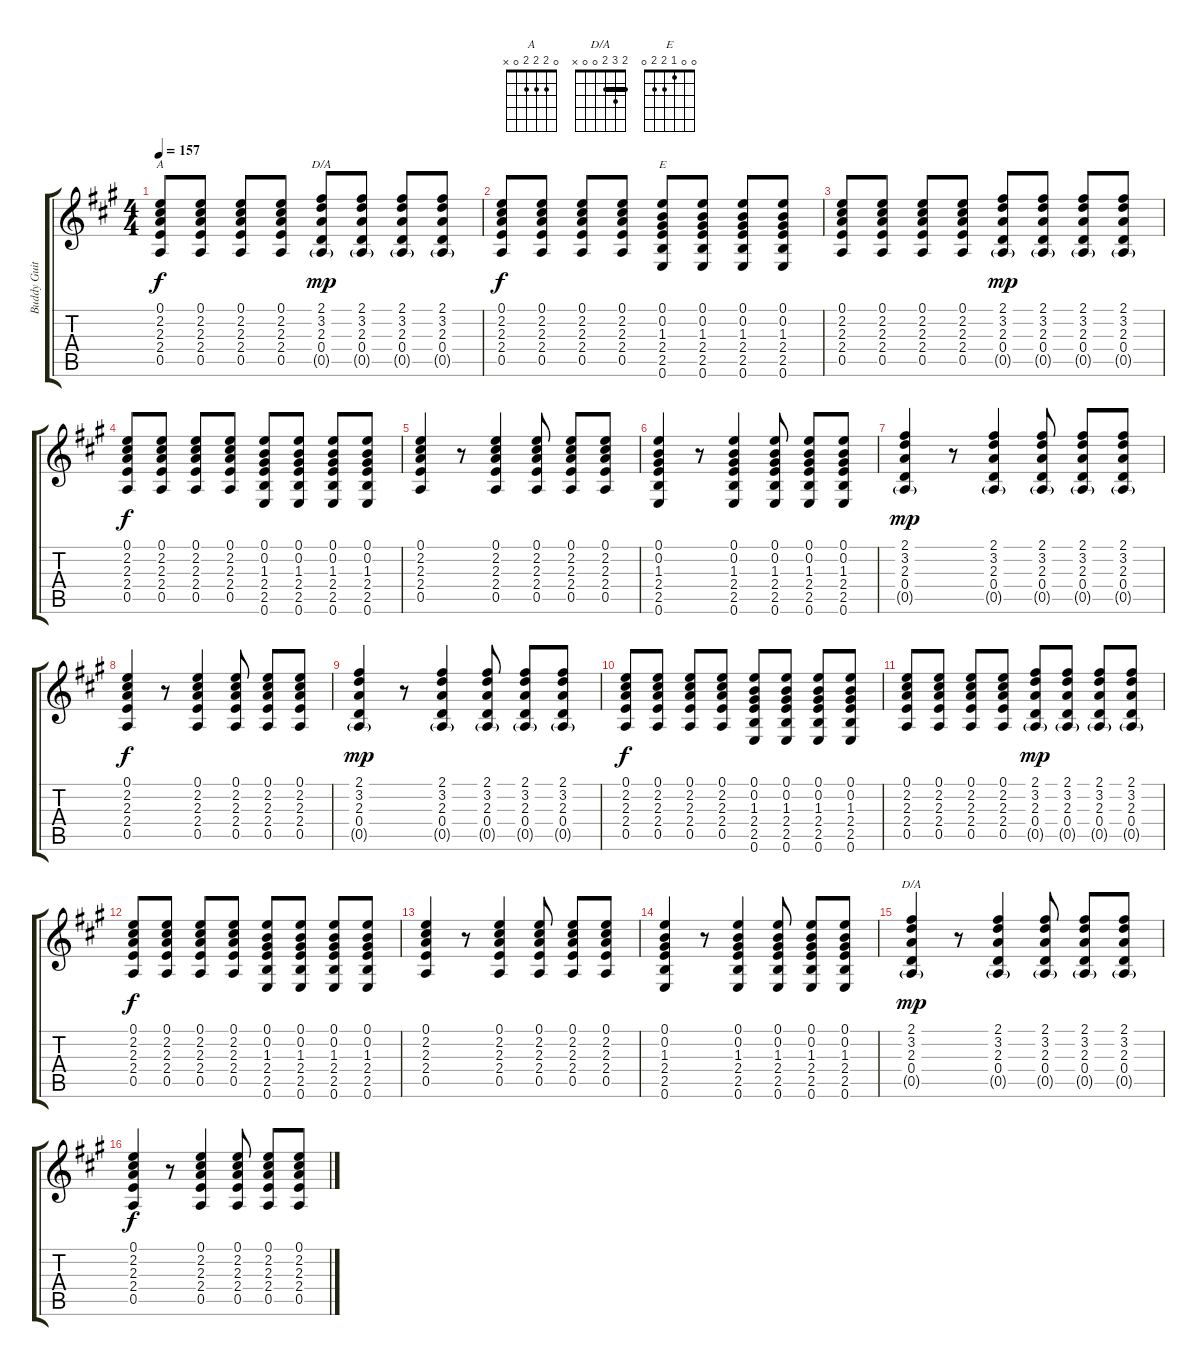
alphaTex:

\track ("Buddy Guitar" "Buddy Guit") {instrument acousticguitarsteel}
\staff {score tabs}
\tuning (E4 B3 G3 D3 A2 E2) {hide}
\chord ("A" 0 2 2 2 0 x)
\chord ("D/A" 2 3 2 0 0 x)
\chord ("E" 0 0 1 2 2 0)
\chord ("D/A" 2 3 2 0 0 x) {barre 2}
\ts (4 4)
\tempo 157
\clef g2
\ks a
(0.1 2.2 2.3 2.4 0.5).8{ch "A" dy f instrument acousticguitarsteel} (0.1 2.2 2.3 2.4 0.5).8 (0.1 2.2 2.3 2.4 0.5).8 (0.1 2.2 2.3 2.4 0.5).8 (2.1 3.2 2.3 0.4 0.5{g}).8{ch "D/A" dy mp} (2.1 3.2 2.3 0.4 0.5{g}).8 (2.1 3.2 2.3 0.4 0.5{g}).8 (2.1 3.2 2.3 0.4 0.5{g}).8 |
(0.1 2.2 2.3 2.4 0.5).8{dy f} (0.1 2.2 2.3 2.4 0.5).8 (0.1 2.2 2.3 2.4 0.5).8 (0.1 2.2 2.3 2.4 0.5).8 (0.1 0.2 1.3 2.4 2.5 0.6).8{ch "E"} (0.1 0.2 1.3 2.4 2.5 0.6).8 (0.1 0.2 1.3 2.4 2.5 0.6).8 (0.1 0.2 1.3 2.4 2.5 0.6).8 |
(0.1 2.2 2.3 2.4 0.5).8 (0.1 2.2 2.3 2.4 0.5).8 (0.1 2.2 2.3 2.4 0.5).8 (0.1 2.2 2.3 2.4 0.5).8 (2.1 3.2 2.3 0.4 0.5{g}).8{dy mp} (2.1 3.2 2.3 0.4 0.5{g}).8 (2.1 3.2 2.3 0.4 0.5{g}).8 (2.1 3.2 2.3 0.4 0.5{g}).8 |
(0.1 2.2 2.3 2.4 0.5).8{dy f} (0.1 2.2 2.3 2.4 0.5).8 (0.1 2.2 2.3 2.4 0.5).8 (0.1 2.2 2.3 2.4 0.5).8 (0.1 0.2 1.3 2.4 2.5 0.6).8 (0.1 0.2 1.3 2.4 2.5 0.6).8 (0.1 0.2 1.3 2.4 2.5 0.6).8 (0.1 0.2 1.3 2.4 2.5 0.6).8 |
(0.1 2.2 2.3 2.4 0.5).4 r.8 (0.1 2.2 2.3 2.4 0.5).4 (0.1 2.2 2.3 2.4 0.5).8 (0.1 2.2 2.3 2.4 0.5).8 (0.1 2.2 2.3 2.4 0.5).8 |
(0.1 0.2 1.3 2.4 2.5 0.6).4 r.8 (0.1 0.2 1.3 2.4 2.5 0.6).4 (0.1 0.2 1.3 2.4 2.5 0.6).8 (0.1 0.2 1.3 2.4 2.5 0.6).8 (0.1 0.2 1.3 2.4 2.5 0.6).8 |
(2.1 3.2 2.3 0.4 0.5{g}).4{dy mp} r.8 (2.1 3.2 2.3 0.4 0.5{g}).4 (2.1 3.2 2.3 0.4 0.5{g}).8 (2.1 3.2 2.3 0.4 0.5{g}).8 (2.1 3.2 2.3 0.4 0.5{g}).8 |
(0.1 2.2 2.3 2.4 0.5).4{dy f} r.8 (0.1 2.2 2.3 2.4 0.5).4 (0.1 2.2 2.3 2.4 0.5).8 (0.1 2.2 2.3 2.4 0.5).8 (0.1 2.2 2.3 2.4 0.5).8 |
(2.1 3.2 2.3 0.4 0.5{g}).4{dy mp} r.8 (2.1 3.2 2.3 0.4 0.5{g}).4 (2.1 3.2 2.3 0.4 0.5{g}).8 (2.1 3.2 2.3 0.4 0.5{g}).8 (2.1 3.2 2.3 0.4 0.5{g}).8 |
(0.1 2.2 2.3 2.4 0.5).8{dy f} (0.1 2.2 2.3 2.4 0.5).8 (0.1 2.2 2.3 2.4 0.5).8 (0.1 2.2 2.3 2.4 0.5).8 (0.1 0.2 1.3 2.4 2.5 0.6).8 (0.1 0.2 1.3 2.4 2.5 0.6).8 (0.1 0.2 1.3 2.4 2.5 0.6).8 (0.1 0.2 1.3 2.4 2.5 0.6).8 |
(0.1 2.2 2.3 2.4 0.5).8 (0.1 2.2 2.3 2.4 0.5).8 (0.1 2.2 2.3 2.4 0.5).8 (0.1 2.2 2.3 2.4 0.5).8 (2.1 3.2 2.3 0.4 0.5{g}).8{dy mp} (2.1 3.2 2.3 0.4 0.5{g}).8 (2.1 3.2 2.3 0.4 0.5{g}).8 (2.1 3.2 2.3 0.4 0.5{g}).8 |
(0.1 2.2 2.3 2.4 0.5).8{dy f} (0.1 2.2 2.3 2.4 0.5).8 (0.1 2.2 2.3 2.4 0.5).8 (0.1 2.2 2.3 2.4 0.5).8 (0.1 0.2 1.3 2.4 2.5 0.6).8 (0.1 0.2 1.3 2.4 2.5 0.6).8 (0.1 0.2 1.3 2.4 2.5 0.6).8 (0.1 0.2 1.3 2.4 2.5 0.6).8 |
(0.1 2.2 2.3 2.4 0.5).4 r.8 (0.1 2.2 2.3 2.4 0.5).4 (0.1 2.2 2.3 2.4 0.5).8 (0.1 2.2 2.3 2.4 0.5).8 (0.1 2.2 2.3 2.4 0.5).8 |
(0.1 0.2 1.3 2.4 2.5 0.6).4 r.8 (0.1 0.2 1.3 2.4 2.5 0.6).4 (0.1 0.2 1.3 2.4 2.5 0.6).8 (0.1 0.2 1.3 2.4 2.5 0.6).8 (0.1 0.2 1.3 2.4 2.5 0.6).8 |
(2.1 3.2 2.3 0.4 0.5{g}).4{ch "D/A" dy mp} r.8 (2.1 3.2 2.3 0.4 0.5{g}).4 (2.1 3.2 2.3 0.4 0.5{g}).8 (2.1 3.2 2.3 0.4 0.5{g}).8 (2.1 3.2 2.3 0.4 0.5{g}).8 |
(0.1 2.2 2.3 2.4 0.5).4{dy f} r.8 (0.1 2.2 2.3 2.4 0.5).4 (0.1 2.2 2.3 2.4 0.5).8 (0.1 2.2 2.3 2.4 0.5).8 (0.1 2.2 2.3 2.4 0.5).8
